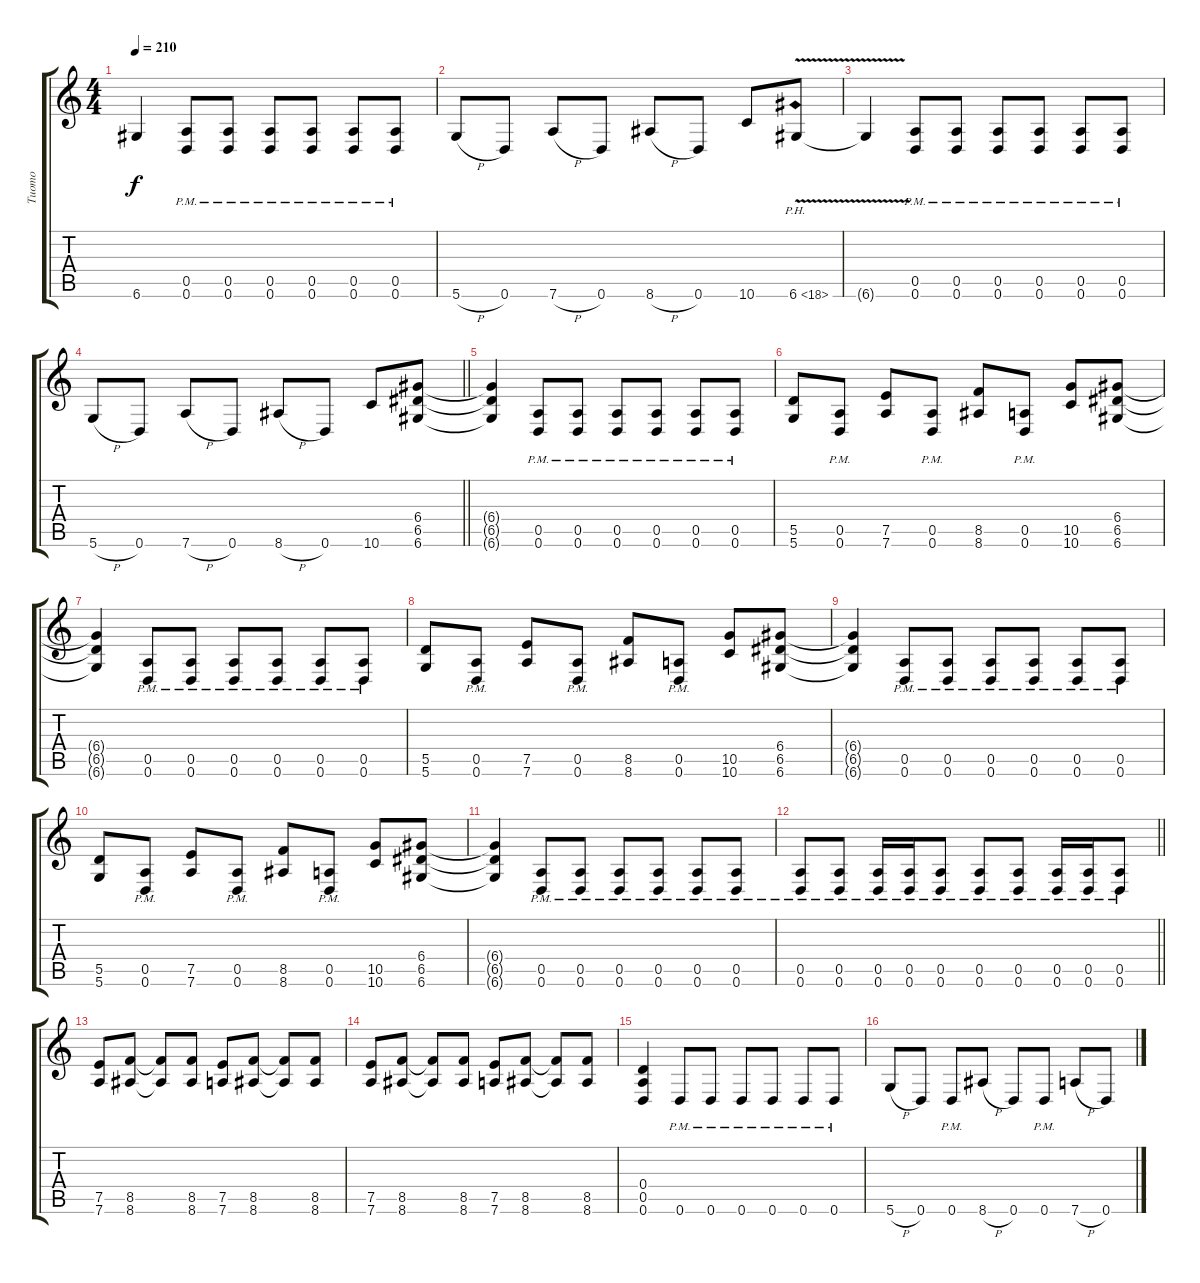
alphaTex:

\track ("Tuomo" "Tuomo") {instrument distortionguitar}
\staff {score tabs}
\tuning (E4 B3 G3 D3 A2 D2) {hide}
\ts (4 4)
\tempo 210
\clef g2
\ks c
6.6{t}.4{dy f} (0.5{pm} 0.6{pm}).8 (0.5{pm} 0.6{pm}).8 (0.5{pm} 0.6{pm}).8 (0.5{pm} 0.6{pm}).8 (0.5{pm} 0.6{pm}).8 (0.5{pm} 0.6{pm}).8 |
5.6{h}.8 0.6.8 7.6{h}.8 0.6.8 8.6{h}.8 0.6.8 10.6.8 6.6{ph 12 v}.8 |
6.6{t}.4 (0.5{pm} 0.6{pm}).8 (0.5{pm} 0.6{pm}).8 (0.5{pm} 0.6{pm}).8 (0.5{pm} 0.6{pm}).8 (0.5{pm} 0.6{pm}).8 (0.5{pm} 0.6{pm}).8 |
\barLineRight lightlight
5.6{h}.8 0.6.8 7.6{h}.8 0.6.8 8.6{h}.8 0.6.8 10.6.8 (6.4 6.5 6.6).8 |
(6.4{t} 6.5{t} 6.6{t}).4 (0.5{pm} 0.6{pm}).8 (0.5{pm} 0.6{pm}).8 (0.5{pm} 0.6{pm}).8 (0.5{pm} 0.6{pm}).8 (0.5{pm} 0.6{pm}).8 (0.5{pm} 0.6{pm}).8 |
(5.5 5.6).8 (0.5{pm} 0.6{pm}).8 (7.5 7.6).8 (0.5{pm} 0.6{pm}).8 (8.5 8.6).8 (0.5{pm} 0.6{pm}).8 (10.5 10.6).8 (6.4 6.5 6.6).8 |
(6.4{t} 6.5{t} 6.6{t}).4 (0.5{pm} 0.6{pm}).8 (0.5{pm} 0.6{pm}).8 (0.5{pm} 0.6{pm}).8 (0.5{pm} 0.6{pm}).8 (0.5{pm} 0.6{pm}).8 (0.5{pm} 0.6{pm}).8 |
(5.5 5.6).8 (0.5{pm} 0.6{pm}).8 (7.5 7.6).8 (0.5{pm} 0.6{pm}).8 (8.5 8.6).8 (0.5{pm} 0.6{pm}).8 (10.5 10.6).8 (6.4 6.5 6.6).8 |
(6.4{t} 6.5{t} 6.6{t}).4 (0.5{pm} 0.6{pm}).8 (0.5{pm} 0.6{pm}).8 (0.5{pm} 0.6{pm}).8 (0.5{pm} 0.6{pm}).8 (0.5{pm} 0.6{pm}).8 (0.5{pm} 0.6{pm}).8 |
(5.5 5.6).8 (0.5{pm} 0.6{pm}).8 (7.5 7.6).8 (0.5{pm} 0.6{pm}).8 (8.5 8.6).8 (0.5{pm} 0.6{pm}).8 (10.5 10.6).8 (6.4 6.5 6.6).8 |
(6.4{t} 6.5{t} 6.6{t}).4 (0.5{pm} 0.6{pm}).8 (0.5{pm} 0.6{pm}).8 (0.5{pm} 0.6{pm}).8 (0.5{pm} 0.6{pm}).8 (0.5{pm} 0.6{pm}).8 (0.5{pm} 0.6{pm}).8 |
\barLineRight lightlight
(0.5{pm} 0.6{pm}).8 (0.5{pm} 0.6{pm}).8 (0.5{pm} 0.6{pm}).16 (0.5{pm} 0.6{pm}).16 (0.5{pm} 0.6{pm}).8 (0.5{pm} 0.6{pm}).8 (0.5{pm} 0.6{pm}).8 (0.5{pm} 0.6{pm}).16 (0.5{pm} 0.6{pm}).16 (0.5{pm} 0.6{pm}).8 |
(7.5 7.6).8 (8.5 8.6).8 (8.5{t} 8.6{t}).8 (8.5 8.6).8 (7.5 7.6).8 (8.5 8.6).8 (8.5{t} 8.6{t}).8 (8.5 8.6).8 |
(7.5 7.6).8 (8.5 8.6).8 (8.5{t} 8.6{t}).8 (8.5 8.6).8 (7.5 7.6).8 (8.5 8.6).8 (8.5{t} 8.6{t}).8 (8.5 8.6).8 |
(0.4 0.5 0.6).4 0.6{pm}.8 0.6{pm}.8 0.6{pm}.8 0.6{pm}.8 0.6{pm}.8 0.6{pm}.8 |
5.6{h}.8 0.6.8 0.6{pm}.8 8.6{h}.8 0.6.8 0.6{pm}.8 7.6{h}.8 0.6.8
